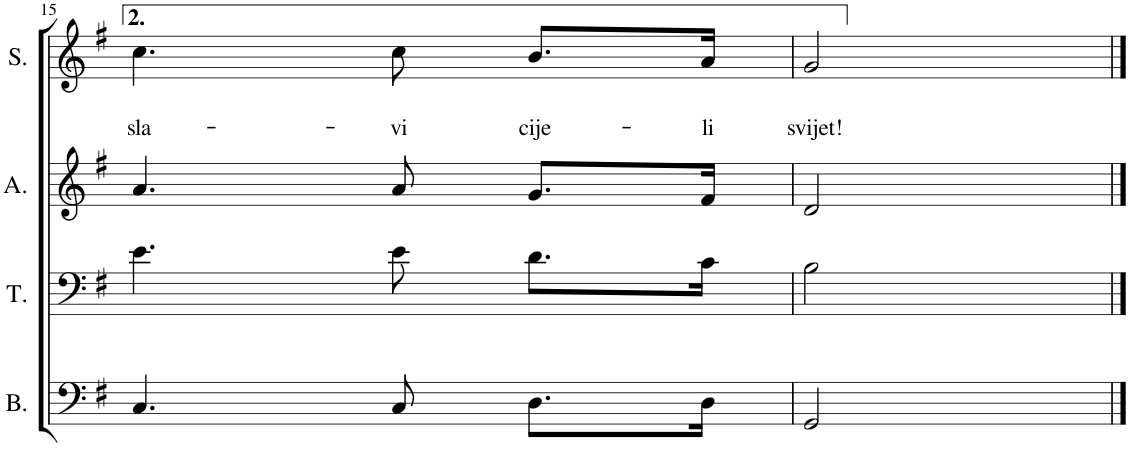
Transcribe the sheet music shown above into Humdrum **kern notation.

**kern	**kern	**kern	**kern	**text	**text
*part4	*part3	*part2	*part1	*part1	*part1
*staff4	*staff3	*staff2	*staff1	*staff1	*staff1
*I"Bass	*I"Tenor	*I"Alto	*I"Soprano	*	*
*I'B.	*I'T.	*I'A.	*I'S.	*	*
!!LO:PB:g=z
*clefF4	*clefF4	*clefG2	*clefG2	*	*
*k[f#]	*k[f#]	*k[f#]	*k[f#]	*	*
*M3/4	*M3/4	*M3/4	*M3/4	*	*
=15	=15	=15	=15	=15	=15
!	!	!	!	!	!LO:LY:b
4.C/	4.e\	4.a/	4.cc\	.	sla-
!	!	!	!	!	!LO:LY:b
8C/	8e\	8a/	8cc\	.	-vi
!	!	!	!	!	!LO:LY:b
8.D\L	8.d\L	8.g/L	8.b/L	.	cije-
!	!	!	!	!	!LO:LY:b
16D\Jk	16c\Jk	16f#/Jk	16a/Jk	.	-li
=16	=16	=16	=16	=16	=16
!	!	!	!	!	!LO:LY:b
2GG/	2B\	2d/	2g/	.	svijet!
==	==	==	==	==	==
*-	*-	*-	*-	*-	*-
